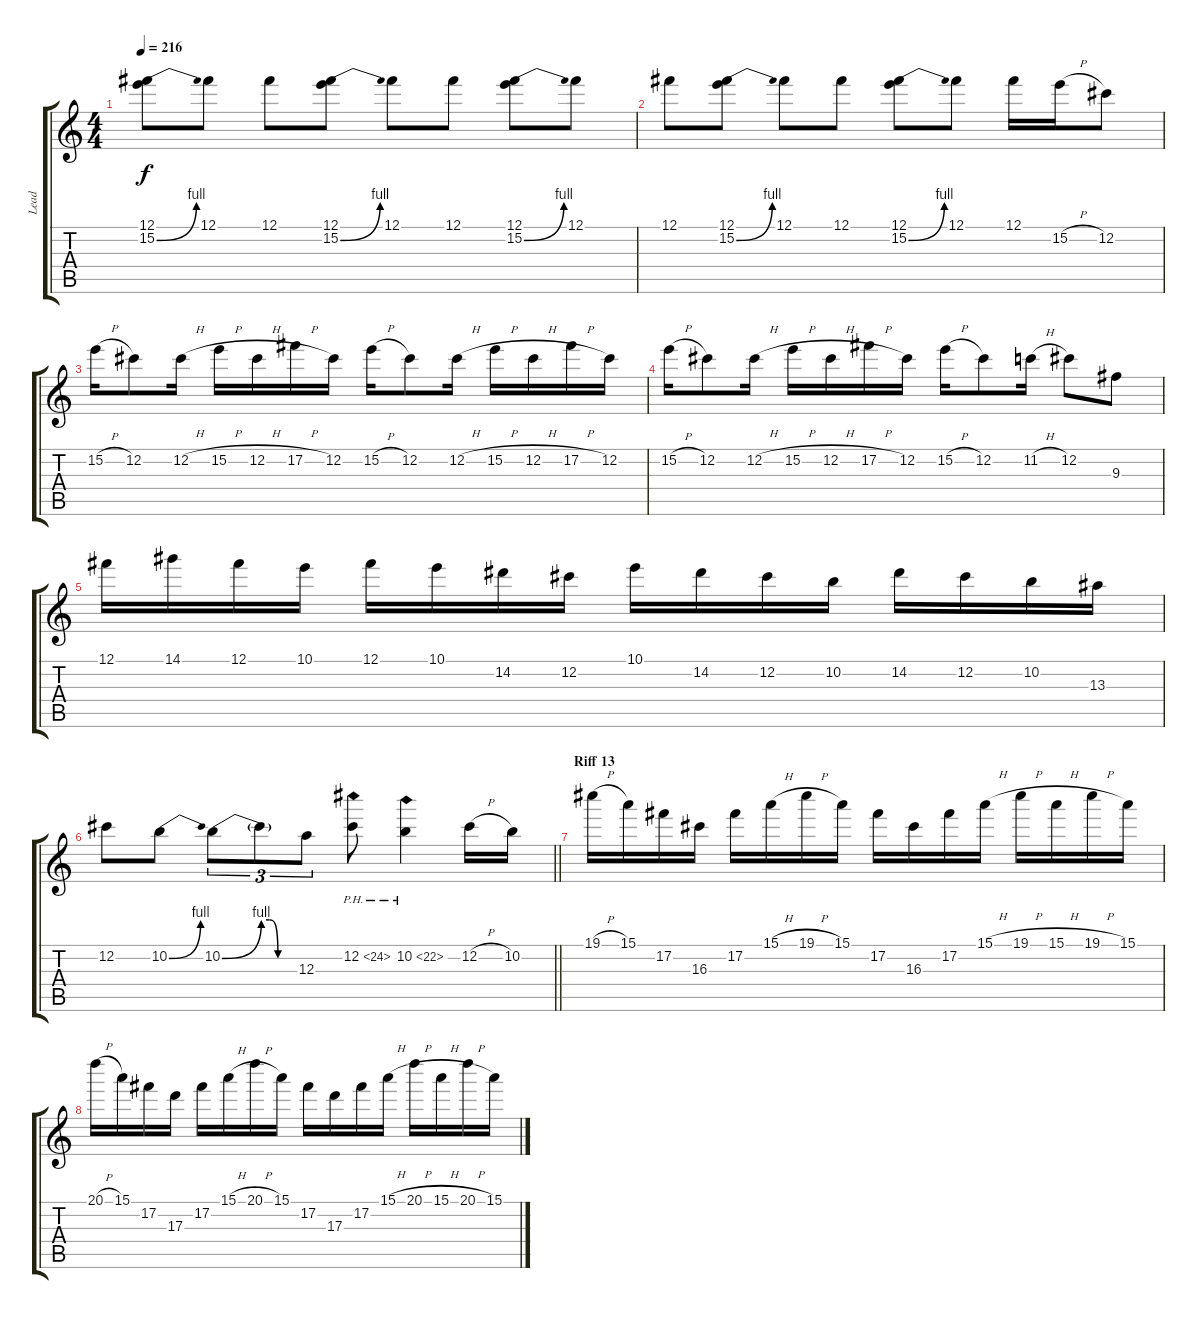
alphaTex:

\track ("Lead" "Lead") {instrument distortionguitar}
\staff {score tabs}
\tuning (Gb4 Db4 A3 E3 B2 Gb2) {hide}
\ts (4 4)
\tempo 216
\clef g2
\ks c
(12.1 15.2{be (bend 0 0 60 4)}).8{dy f} 12.1.8 12.1.8 (12.1 15.2{be (bend 0 0 60 4)}).8 12.1.8 12.1.8 (12.1 15.2{be (bend 0 0 60 4)}).8 12.1.8 |
12.1.8 (12.1 15.2{be (bend 0 0 60 4)}).8 12.1.8 12.1.8 (12.1 15.2{be (bend 0 0 60 4)}).8 12.1.8 12.1.16 15.2{h}.16 12.2.8 |
15.2{h}.16 12.2.8 12.2{h}.16 15.2{h}.16 12.2{h}.16 17.2{h}.16 12.2.16 15.2{h}.16 12.2.8 12.2{h}.16 15.2{h}.16 12.2{h}.16 17.2{h}.16 12.2.16 |
15.2{h}.16 12.2.8 12.2{h}.16 15.2{h}.16 12.2{h}.16 17.2{h}.16 12.2.16 15.2{h}.16 12.2.8 11.2{h}.16 12.2.8 9.3.8 |
12.1.16 14.1.16 12.1.16 10.1.16 12.1.16 10.1.16 14.2.16 12.2.16 10.1.16 14.2.16 12.2.16 10.2.16 14.2.16 12.2.16 10.2.16 13.3.16 |
\barLineRight lightlight
12.2.8 10.2{be (bend 0 0 60 4)}.8 10.2{be (bend 0 0 60 4)}.8{tu (3 2)} 10.2{be (custom 0 4 15 4 30 0 60 0) t}.8{tu (3 2)} 12.3.8{tu (3 2)} 12.2{ph 12}.8 10.2{ph 12}.4 12.2{h}.16 10.2.16 |
\section ("" "Riff 13")
19.1{h}.16 15.1.16 17.2.16 16.3.16 17.2.16 15.1{h}.16 19.1{h}.16 15.1.16 17.2.16 16.3.16 17.2.16 15.1{h}.16 19.1{h}.16 15.1{h}.16 19.1{h}.16 15.1.16 |
20.1{h}.16 15.1.16 17.2.16 17.3.16 17.2.16 15.1{h}.16 20.1{h}.16 15.1.16 17.2.16 17.3.16 17.2.16 15.1{h}.16 20.1{h}.16 15.1{h}.16 20.1{h}.16 15.1.16
